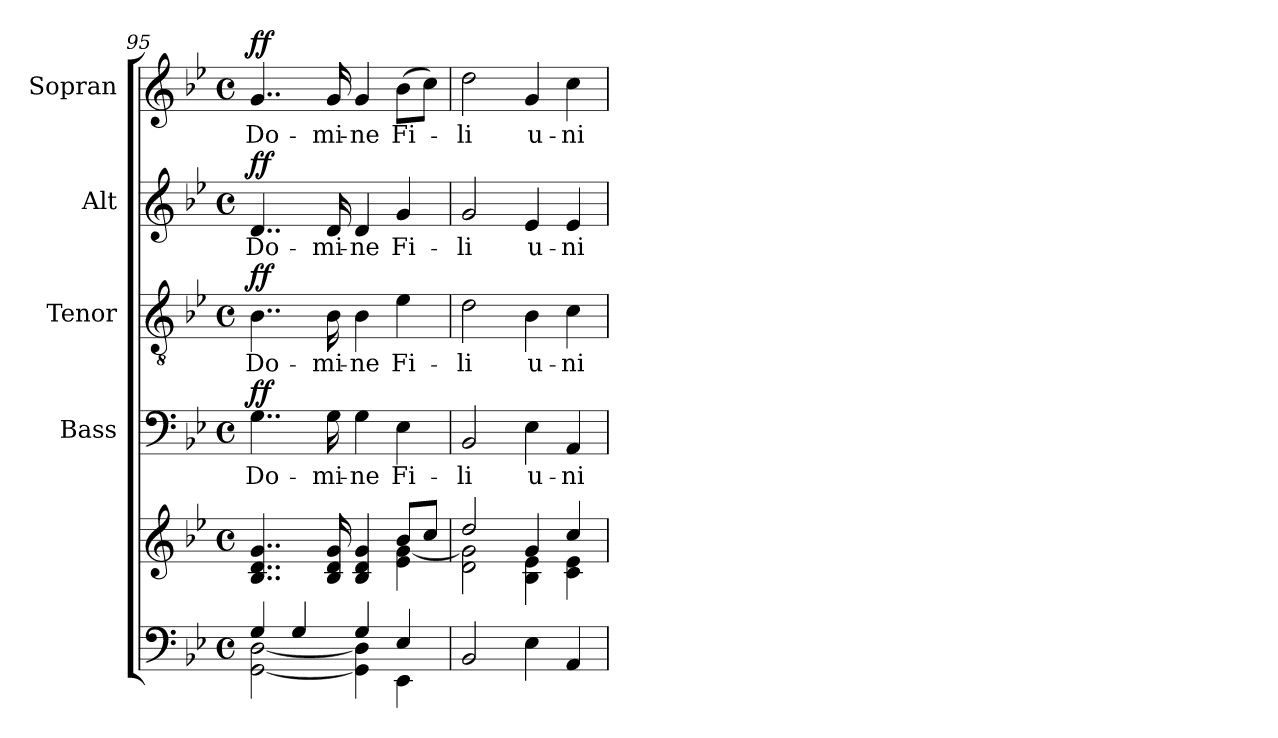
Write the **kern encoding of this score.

**kern	**kern	**kern	**text	**dynam	**kern	**text	**dynam	**kern	**text	**dynam	**kern	**text	**dynam
*part5	*part5	*part4	*part4	*part4	*part3	*part3	*part3	*part2	*part2	*part2	*part1	*part1	*part1
*staff6	*staff5	*staff4	*staff4	*staff4	*staff3	*staff3	*staff3	*staff2	*staff2	*staff2	*staff1	*staff1	*staff1
*	*	*I"Bass	*	*	*I"Tenor	*	*	*I"Alt	*	*	*I"Sopran	*	*
*	*	*I'B.	*	*	*I'T.	*	*	*I'A.	*	*	*I'S.	*	*
*clefF4	*clefG2	*clefF4	*	*	*clefGv2	*	*	*clefG2	*	*	*clefG2	*	*
*k[b-e-]	*k[b-e-]	*k[b-e-]	*	*	*k[b-e-]	*	*	*k[b-e-]	*	*	*k[b-e-]	*	*
*B-:	*B-:	*B-:	*	*	*B-:	*	*	*B-:	*	*	*B-:	*	*
*M4/4	*M4/4	*M4/4	*	*	*M4/4	*	*	*M4/4	*	*	*M4/4	*	*
*met(c)	*met(c)	*met(c)	*	*	*met(c)	*	*	*met(c)	*	*	*met(c)	*	*
=95	=95	=95	=95	=95	=95	=95	=95	=95	=95	=95	=95	=95	=95
*^	*^	*	*	*	*	*	*	*	*	*	*	*	*
!	!	!	!	!	!LO:LY:b	!LO:DY:a	!	!LO:LY:b	!LO:DY:a	!	!LO:LY:b	!LO:DY:a	!	!LO:LY:b	!LO:DY:a
4G/	[<2GG\ [<2D\	4..B-/ 4..d/ 4..g/	2.ryy	4..G\	Do-	ff	4..B-\	Do-	ff	4..d/	Do-	ff	4..g/	Do-	ff
4G/	.	.	.	.	.	.	.	.	.	.	.	.	.	.	.
!	!	!	!	!	!LO:LY:b	!	!	!LO:LY:b	!	!	!LO:LY:b	!	!	!LO:LY:b	!
.	.	16B-/ 16d/ 16g/	.	16G\	-mi-	.	16B-\	-mi-	.	16d/	-mi-	.	16g/	-mi-	.
!	!	!	!	!	!LO:LY:b	!	!	!LO:LY:b	!	!	!LO:LY:b	!	!	!LO:LY:b	!
4G/	4GG\] 4D\]	4B-/ 4d/ 4g/	.	4G\	-ne	.	4B-\	-ne	.	4d/	-ne	.	4g/	-ne	.
!	!	!	!	!	!LO:LY:b	!	!	!LO:LY:b	!	!	!LO:LY:b	!	!	!LO:LY:b	!
4E-/	4EE-\	8b-/L	4e-\ [<4g\	4E-\	Fi-	.	4e-\	Fi-	.	4g/	Fi-	.	(>8b-\L	Fi-	.
.	.	8cc/J	.	.	.	.	.	.	.	.	.	.	8cc\J)	.	.
*v	*v	*	*	*	*	*	*	*	*	*	*	*	*	*	*
=96	=96	=96	=96	=96	=96	=96	=96	=96	=96	=96	=96	=96	=96	=96
!	!	!	!	!LO:LY:b	!	!	!LO:LY:b	!	!	!LO:LY:b	!	!	!LO:LY:b	!
2BB-/	2dd/	2d\ 2g\]	2BB-/	-li	.	2d\	-li	.	2g/	-li	.	2dd\	-li	.
!	!	!	!	!LO:LY:b	!	!	!LO:LY:b	!	!	!LO:LY:b	!	!	!LO:LY:b	!
4E-\	4g/	4B-\ 4e-\	4E-\	u-	.	4B-\	u-	.	4e-/	u-	.	4g/	u-	.
!	!	!	!	!LO:LY:b	!	!	!LO:LY:b	!	!	!LO:LY:b	!	!	!LO:LY:b	!
4AA/	4cc/	4c\ 4e-\	4AA/	-ni-	.	4c\	-ni-	.	4e-/	-ni-	.	4cc\	-ni-	.
*	*v	*v	*	*	*	*	*	*	*	*	*	*	*	*
=	=	=	=	=	=	=	=	=	=	=	=	=	=
*-	*-	*-	*-	*-	*-	*-	*-	*-	*-	*-	*-	*-	*-
